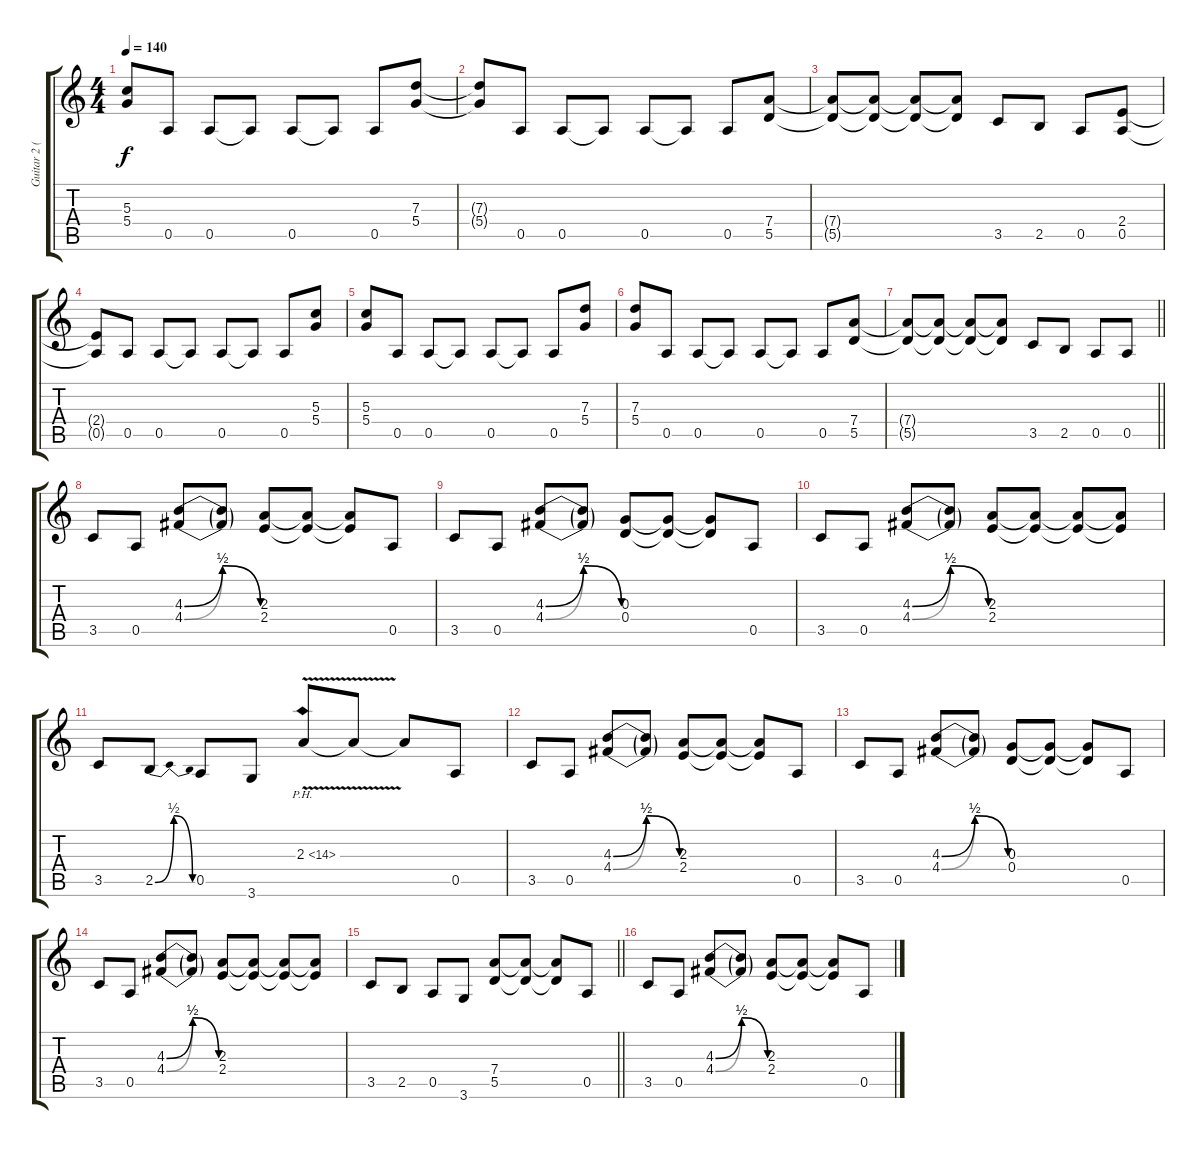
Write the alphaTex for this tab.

\track ("Guitar 2 (Pete)" "Guitar 2 (") {instrument distortionguitar}
\staff {score tabs}
\tuning (E4 B3 G3 D3 A2 E2) {hide}
\ts (4 4)
\tempo 140
\clef g2
\ks aminor
(5.3{t} 5.4{t}).8{dy f} 0.5.8 0.5.8 0.5{t}.8 0.5.8 0.5{t}.8 0.5.8 (7.3 5.4).8 |
(7.3{t} 5.4{t}).8 0.5.8 0.5.8 0.5{t}.8 0.5.8 0.5{t}.8 0.5.8 (7.4 5.5).8 |
(7.4{t} 5.5{t}).8 (7.4{t} 5.5{t}).8 (7.4{t} 5.5{t}).8 (7.4{t} 5.5{t}).8 3.5.8 2.5.8 0.5.8 (2.4 0.5).8 |
(2.4{t} 0.5{t}).8 0.5.8 0.5.8 0.5{t}.8 0.5.8 0.5{t}.8 0.5.8 (5.3 5.4).8 |
(5.3 5.4).8 0.5.8 0.5.8 0.5{t}.8 0.5.8 0.5{t}.8 0.5.8 (7.3 5.4).8 |
(7.3 5.4).8 0.5.8 0.5.8 0.5{t}.8 0.5.8 0.5{t}.8 0.5.8 (7.4 5.5).8 |
\barLineRight lightlight
(7.4{t} 5.5{t}).8 (7.4{t} 5.5{t}).8 (7.4{t} 5.5{t}).8 (7.4{t} 5.5{t}).8 3.5.8 2.5.8 0.5.8 0.5.8 |
3.5.8 0.5.8 (4.3{be (bendrelease 0 0 10 2 10 2 60 0)} 4.4{be (bendrelease 0 0 10 2 10 2 60 0)}).8 (4.3{t} 4.4{t}).8 (2.3 2.4).8 (2.3{t} 2.4{t}).8 (2.3{t} 2.4{t}).8 0.5.8 |
3.5.8 0.5.8 (4.3{be (bendrelease 0 0 10 2 10 2 60 0)} 4.4{be (bendrelease 0 0 10 2 10 2 60 0)}).8 (4.3{t} 4.4{t}).8 (0.3 0.4).8 (0.3{t} 0.4{t}).8 (0.3{t} 0.4{t}).8 0.5.8 |
3.5.8 0.5.8 (4.3{be (bendrelease 0 0 10 2 10 2 60 0)} 4.4{be (bendrelease 0 0 10 2 10 2 60 0)}).8 (4.3{t} 4.4{t}).8 (2.3 2.4).8 (2.3{t} 2.4{t}).8 (2.3{t} 2.4{t}).8 (2.3{t} 2.4{t}).8 |
3.5.8 2.5{be (bendrelease 0 0 15 2 15 2 60 0)}.8 0.5.8 3.6.8 2.3{ph 12 v}.8 2.3{t}.8 2.3{t}.8 0.5.8 |
3.5.8 0.5.8 (4.3{be (bendrelease 0 0 10 2 10 2 60 0)} 4.4{be (bendrelease 0 0 10 2 10 2 60 0)}).8 (4.3{t} 4.4{t}).8 (2.3 2.4).8 (2.3{t} 2.4{t}).8 (2.3{t} 2.4{t}).8 0.5.8 |
3.5.8 0.5.8 (4.3{be (bendrelease 0 0 10 2 10 2 60 0)} 4.4{be (bendrelease 0 0 10 2 10 2 60 0)}).8 (4.3{t} 4.4{t}).8 (0.3 0.4).8 (0.3{t} 0.4{t}).8 (0.3{t} 0.4{t}).8 0.5.8 |
3.5.8 0.5.8 (4.3{be (bendrelease 0 0 10 2 10 2 60 0)} 4.4{be (bendrelease 0 0 10 2 10 2 60 0)}).8 (4.3{t} 4.4{t}).8 (2.3 2.4).8 (2.3{t} 2.4{t}).8 (2.3{t} 2.4{t}).8 (2.3{t} 2.4{t}).8 |
\barLineRight lightlight
3.5.8 2.5.8 0.5.8 3.6.8 (7.4 5.5).8 (7.4{t} 5.5{t}).8 (7.4{t} 5.5{t}).8 0.5.8 |
3.5.8 0.5.8 (4.3{be (bendrelease 0 0 10 2 10 2 60 0)} 4.4{be (bendrelease 0 0 10 2 10 2 60 0)}).8 (4.3{t} 4.4{t}).8 (2.3 2.4).8 (2.3{t} 2.4{t}).8 (2.3{t} 2.4{t}).8 0.5.8
